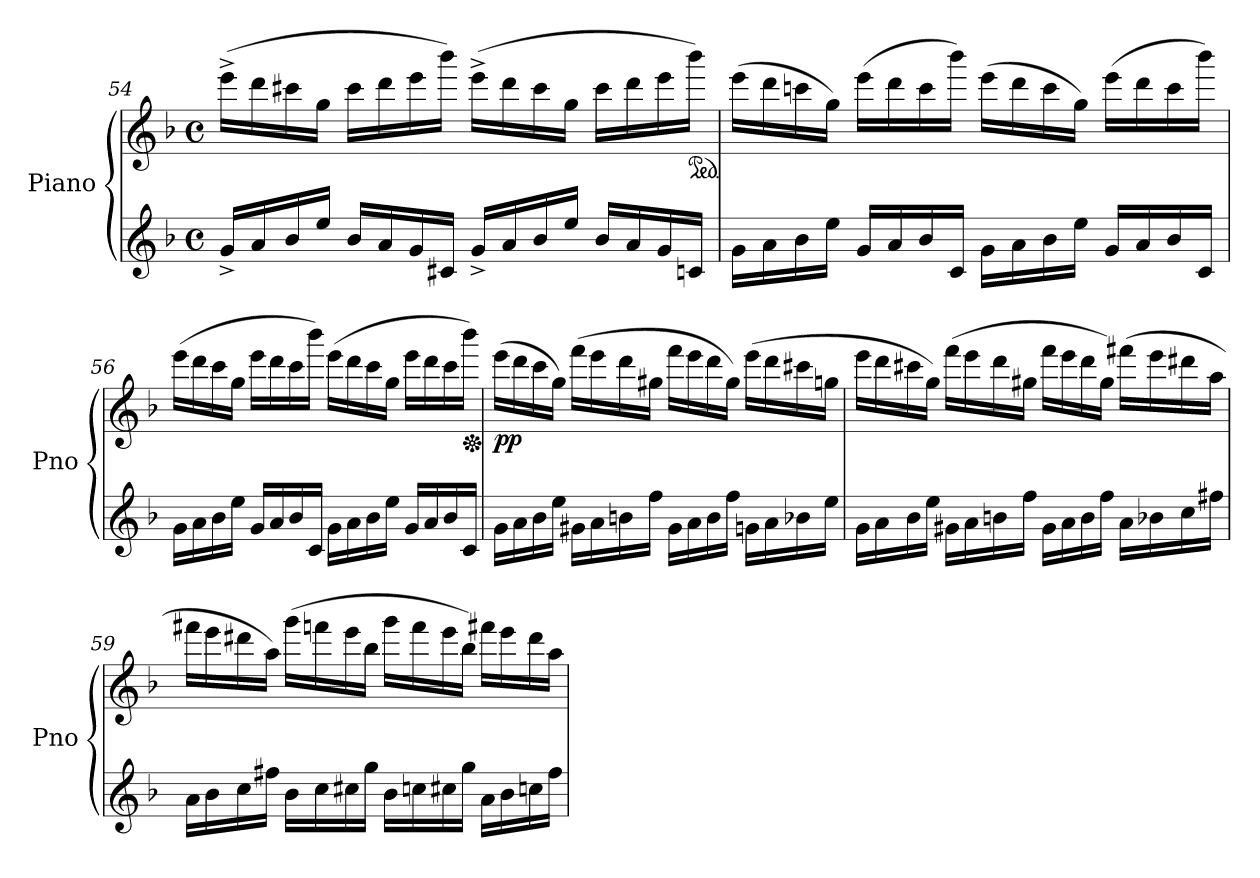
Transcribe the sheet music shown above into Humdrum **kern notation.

**kern	**kern	**dynam
*part1	*part1	*part1
*staff2	*staff1	*staff1/2
*I"Piano	*	*
*I'Pno	*	*
*clefG2	*clefG2	*
*k[b-]	*k[b-]	*
*M4/4	*M4/4	*
*met(c)	*met(c)	*
=54	=54	=54
16g^/LL	(16eee^\LL	.
16a/	16ddd\	.
16b-/	16ccc#X\	.
16ee/JJ	16gg\JJ	.
16b-/LL	16ccc#\LL	.
16a/	16ddd\	.
16g/	16eee\	.
16c#X/JJ	16bbb-\JJ)	.
16g^/LL	(16eee^\LL	.
16a/	16ddd\	.
16b-/	16ccc#\	.
16ee/JJ	16gg\JJ	.
16b-/LL	16ccc#\LL	.
16a/	16ddd\	.
16g/	16eee\	.
*	*ped	*
16cn/JJ	16bbb-\JJ)	.
=55	=55	=55
16g\LL	(16eee\LL	.
16a\	16ddd\	.
16b-\	16cccn\	.
16ee\JJ	16gg\JJ)	.
16g/LL	(16eee\LL	.
16a/	16ddd\	.
16b-/	16ccc\	.
16c/JJ	16bbb-\JJ)	.
!	!	!LO:DY:b
16g\LL	(16eee\LL	other-dynamics
16a\	16ddd\	.
16b-\	16ccc\	.
16ee\JJ	16gg\JJ)	.
16g/LL	(16eee\LL	.
16a/	16ddd\	.
16b-/	16ccc\	.
16c/JJ	16bbb-\JJ)	.
!!LO:LB:g=z
=56	=56	=56
!	!	!LO:DY:b
16g\LL	(16eee\LL	other-dynamics
16a\	16ddd\	.
16b-\	16ccc\	.
16ee\JJ	16gg\JJ	.
16g/LL	16eee\LL	.
16a/	16ddd\	.
16b-/	16ccc\	.
16c/JJ	16bbb-\JJ)	.
16g\LL	(16eee\LL	.
16a\	16ddd\	.
16b-\	16ccc\	.
16ee\JJ	16gg\JJ	.
16g/LL	16eee\LL	.
16a/	16ddd\	.
16b-/	16ccc\	.
*	*Xped	*
16c/JJ	16bbb-\JJ)	.
=57	=57	=57
!	!	!LO:DY:b
16g\LL	(16eee\LL	pp
16a\	16ddd\	.
16b-\	16ccc\	.
!	!	!LO:DY:b
16ee\JJ	16gg\JJ)	other-dynamics
16g#X\LL	(16fff\LL	.
16a\	16eee\	.
16bn\	16ddd\	.
16ff\JJ	16gg#X\JJ	.
16g#\LL	16fff\LL	.
16a\	16eee\	.
16b\	16ddd\	.
16ff\JJ	16gg#\JJ)	.
16gn\LL	(16eee\LL	.
16a\	16ddd\	.
16b-X\	16ccc#X\	.
16ee\JJ	16ggn\JJ	.
!!LO:LB:g=z
=58	=58	=58
16g\LL	16eee\LL	.
16a\	16ddd\	.
16b-\	16ccc#X\	.
16ee\JJ	16gg\JJ)	.
16g#X\LL	(16fff\LL	.
16a\	16eee\	.
16bn\	16ddd\	.
16ff\JJ	16gg#X\JJ	.
16g#\LL	16fff\LL	.
16a\	16eee\	.
16b\	16ddd\	.
16ff\JJ	16gg#\JJ)	.
16a\LL	(16fff#X\LL	.
16b-X\	16eee\	.
16cc\	16ddd#X\	.
16ff#X\JJ	16aa\JJ	.
=59	=59	=59
16a\LL	16fff#X\LL	.
16b-\	16eee\	.
16cc\	16ddd#X\	.
16ff#X\JJ	16aa\JJ)	.
16b-\LL	(16ggg\LL	.
16cc\	16fffn\	.
16cc#X\	16eee\	.
16gg\JJ	16bb-\JJ	.
16b-\LL	16ggg\LL	.
16ccn\	16fff\	.
16cc#X\	16eee\	.
16gg\JJ	16bb-\JJ)	.
16a\LL	16fff#X\LL	.
16b-\	16eee\	.
16ccn\	16ddd#\	.
16ff#\JJ	16aa\JJ	.
=	=	=
*-	*-	*-
